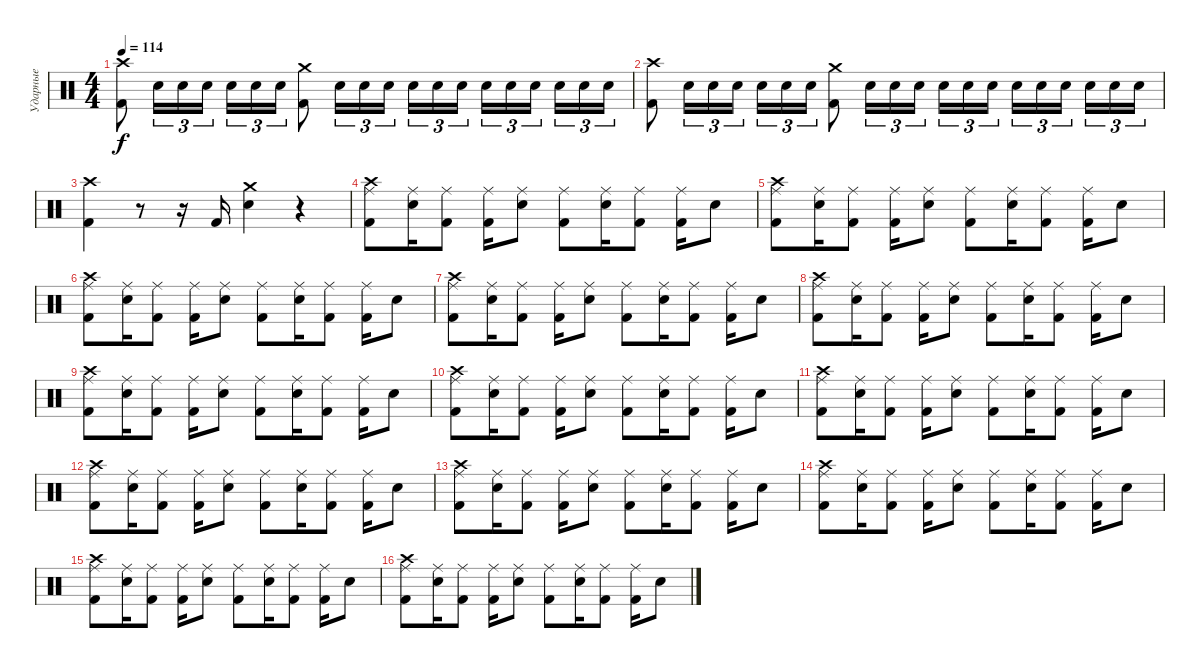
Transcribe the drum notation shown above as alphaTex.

\track ("Ударные" "Ударные") {instrument percussion}
\staff {score}
\articulation defaults
\ts (4 4)
\tempo 114
\clef neutral
\ks c
("Kick (hit) 2" "Crash high (hit)").8{dy f} "Electric Snare (hit)".16{tu (3 2)} "Electric Snare (hit)".16{tu (3 2)} "Electric Snare (hit)".16{tu (3 2)} "Electric Snare (hit)".16{tu (3 2)} "Electric Snare (hit)".16{tu (3 2)} "Electric Snare (hit)".16{tu (3 2)} ("Kick (hit) 2" "Crash medium (hit)").8 "Electric Snare (hit)".16{tu (3 2)} "Electric Snare (hit)".16{tu (3 2)} "Electric Snare (hit)".16{tu (3 2)} "Electric Snare (hit)".16{tu (3 2)} "Electric Snare (hit)".16{tu (3 2)} "Electric Snare (hit)".16{tu (3 2)} "Electric Snare (hit)".16{tu (3 2)} "Electric Snare (hit)".16{tu (3 2)} "Electric Snare (hit)".16{tu (3 2)} "Electric Snare (hit)".16{tu (3 2)} "Electric Snare (hit)".16{tu (3 2)} "Electric Snare (hit)".16{tu (3 2)} |
("Kick (hit) 2" "Crash high (hit)").8 "Electric Snare (hit)".16{tu (3 2)} "Electric Snare (hit)".16{tu (3 2)} "Electric Snare (hit)".16{tu (3 2)} "Electric Snare (hit)".16{tu (3 2)} "Electric Snare (hit)".16{tu (3 2)} "Electric Snare (hit)".16{tu (3 2)} ("Kick (hit) 2" "Crash medium (hit)").8 "Electric Snare (hit)".16{tu (3 2)} "Electric Snare (hit)".16{tu (3 2)} "Electric Snare (hit)".16{tu (3 2)} "Electric Snare (hit)".16{tu (3 2)} "Electric Snare (hit)".16{tu (3 2)} "Electric Snare (hit)".16{tu (3 2)} "Electric Snare (hit)".16{tu (3 2)} "Electric Snare (hit)".16{tu (3 2)} "Electric Snare (hit)".16{tu (3 2)} "Electric Snare (hit)".16{tu (3 2)} "Electric Snare (hit)".16{tu (3 2)} "Electric Snare (hit)".16{tu (3 2)} |
("Kick (hit) 2" "Crash high (hit)").4 r.8 r.16 "Kick (hit) 2".16 ("Electric Snare (hit)" "Crash medium (hit)").4 r.4 |
("Kick (hit) 2" "Crash high (hit)" "Ride (middle)").8 ("Electric Snare (hit)" "Ride (middle)").16 ("Kick (hit) 2" "Ride (middle)").8 ("Kick (hit) 2" "Ride (middle)").16 ("Electric Snare (hit)" "Ride (middle)").8 ("Kick (hit) 2" "Ride (middle)").8 ("Electric Snare (hit)" "Ride (middle)").16 ("Kick (hit) 2" "Ride (middle)").8 ("Kick (hit) 2" "Ride (middle)").16 "Electric Snare (hit)".8 |
("Kick (hit) 2" "Crash high (hit)" "Ride (middle)").8 ("Electric Snare (hit)" "Ride (middle)").16 ("Kick (hit) 2" "Ride (middle)").8 ("Kick (hit) 2" "Ride (middle)").16 ("Electric Snare (hit)" "Ride (middle)").8 ("Kick (hit) 2" "Ride (middle)").8 ("Electric Snare (hit)" "Ride (middle)").16 ("Kick (hit) 2" "Ride (middle)").8 ("Kick (hit) 2" "Ride (middle)").16 "Electric Snare (hit)".8 |
("Kick (hit) 2" "Crash high (hit)" "Ride (middle)").8 ("Electric Snare (hit)" "Ride (middle)").16 ("Kick (hit) 2" "Ride (middle)").8 ("Kick (hit) 2" "Ride (middle)").16 ("Electric Snare (hit)" "Ride (middle)").8 ("Kick (hit) 2" "Ride (middle)").8 ("Electric Snare (hit)" "Ride (middle)").16 ("Kick (hit) 2" "Ride (middle)").8 ("Kick (hit) 2" "Ride (middle)").16 "Electric Snare (hit)".8 |
("Kick (hit) 2" "Crash high (hit)" "Ride (middle)").8 ("Electric Snare (hit)" "Ride (middle)").16 ("Kick (hit) 2" "Ride (middle)").8 ("Kick (hit) 2" "Ride (middle)").16 ("Electric Snare (hit)" "Ride (middle)").8 ("Kick (hit) 2" "Ride (middle)").8 ("Electric Snare (hit)" "Ride (middle)").16 ("Kick (hit) 2" "Ride (middle)").8 ("Kick (hit) 2" "Ride (middle)").16 "Electric Snare (hit)".8 |
("Kick (hit) 2" "Crash high (hit)" "Ride (middle)").8 ("Electric Snare (hit)" "Ride (middle)").16 ("Kick (hit) 2" "Ride (middle)").8 ("Kick (hit) 2" "Ride (middle)").16 ("Electric Snare (hit)" "Ride (middle)").8 ("Kick (hit) 2" "Ride (middle)").8 ("Electric Snare (hit)" "Ride (middle)").16 ("Kick (hit) 2" "Ride (middle)").8 ("Kick (hit) 2" "Ride (middle)").16 "Electric Snare (hit)".8 |
("Kick (hit) 2" "Crash high (hit)" "Ride (middle)").8 ("Electric Snare (hit)" "Ride (middle)").16 ("Kick (hit) 2" "Ride (middle)").8 ("Kick (hit) 2" "Ride (middle)").16 ("Electric Snare (hit)" "Ride (middle)").8 ("Kick (hit) 2" "Ride (middle)").8 ("Electric Snare (hit)" "Ride (middle)").16 ("Kick (hit) 2" "Ride (middle)").8 ("Kick (hit) 2" "Ride (middle)").16 "Electric Snare (hit)".8 |
("Kick (hit) 2" "Crash high (hit)" "Ride (middle)").8 ("Electric Snare (hit)" "Ride (middle)").16 ("Kick (hit) 2" "Ride (middle)").8 ("Kick (hit) 2" "Ride (middle)").16 ("Electric Snare (hit)" "Ride (middle)").8 ("Kick (hit) 2" "Ride (middle)").8 ("Electric Snare (hit)" "Ride (middle)").16 ("Kick (hit) 2" "Ride (middle)").8 ("Kick (hit) 2" "Ride (middle)").16 "Electric Snare (hit)".8 |
("Kick (hit) 2" "Crash high (hit)" "Ride (middle)").8 ("Electric Snare (hit)" "Ride (middle)").16 ("Kick (hit) 2" "Ride (middle)").8 ("Kick (hit) 2" "Ride (middle)").16 ("Electric Snare (hit)" "Ride (middle)").8 ("Kick (hit) 2" "Ride (middle)").8 ("Electric Snare (hit)" "Ride (middle)").16 ("Kick (hit) 2" "Ride (middle)").8 ("Kick (hit) 2" "Ride (middle)").16 "Electric Snare (hit)".8 |
("Kick (hit) 2" "Crash high (hit)" "Ride (middle)").8 ("Electric Snare (hit)" "Ride (middle)").16 ("Kick (hit) 2" "Ride (middle)").8 ("Kick (hit) 2" "Ride (middle)").16 ("Electric Snare (hit)" "Ride (middle)").8 ("Kick (hit) 2" "Ride (middle)").8 ("Electric Snare (hit)" "Ride (middle)").16 ("Kick (hit) 2" "Ride (middle)").8 ("Kick (hit) 2" "Ride (middle)").16 "Electric Snare (hit)".8 |
("Kick (hit) 2" "Crash high (hit)" "Ride (middle)").8 ("Electric Snare (hit)" "Ride (middle)").16 ("Kick (hit) 2" "Ride (middle)").8 ("Kick (hit) 2" "Ride (middle)").16 ("Electric Snare (hit)" "Ride (middle)").8 ("Kick (hit) 2" "Ride (middle)").8 ("Electric Snare (hit)" "Ride (middle)").16 ("Kick (hit) 2" "Ride (middle)").8 ("Kick (hit) 2" "Ride (middle)").16 "Electric Snare (hit)".8 |
("Kick (hit) 2" "Crash high (hit)" "Ride (middle)").8 ("Electric Snare (hit)" "Ride (middle)").16 ("Kick (hit) 2" "Ride (middle)").8 ("Kick (hit) 2" "Ride (middle)").16 ("Electric Snare (hit)" "Ride (middle)").8 ("Kick (hit) 2" "Ride (middle)").8 ("Electric Snare (hit)" "Ride (middle)").16 ("Kick (hit) 2" "Ride (middle)").8 ("Kick (hit) 2" "Ride (middle)").16 "Electric Snare (hit)".8 |
("Kick (hit) 2" "Crash high (hit)" "Ride (middle)").8 ("Electric Snare (hit)" "Ride (middle)").16 ("Kick (hit) 2" "Ride (middle)").8 ("Kick (hit) 2" "Ride (middle)").16 ("Electric Snare (hit)" "Ride (middle)").8 ("Kick (hit) 2" "Ride (middle)").8 ("Electric Snare (hit)" "Ride (middle)").16 ("Kick (hit) 2" "Ride (middle)").8 ("Kick (hit) 2" "Ride (middle)").16 "Electric Snare (hit)".8 |
("Kick (hit) 2" "Crash high (hit)" "Ride (middle)").8 ("Electric Snare (hit)" "Ride (middle)").16 ("Kick (hit) 2" "Ride (middle)").8 ("Kick (hit) 2" "Ride (middle)").16 ("Electric Snare (hit)" "Ride (middle)").8 ("Kick (hit) 2" "Ride (middle)").8 ("Electric Snare (hit)" "Ride (middle)").16 ("Kick (hit) 2" "Ride (middle)").8 ("Kick (hit) 2" "Ride (middle)").16 "Electric Snare (hit)".8
